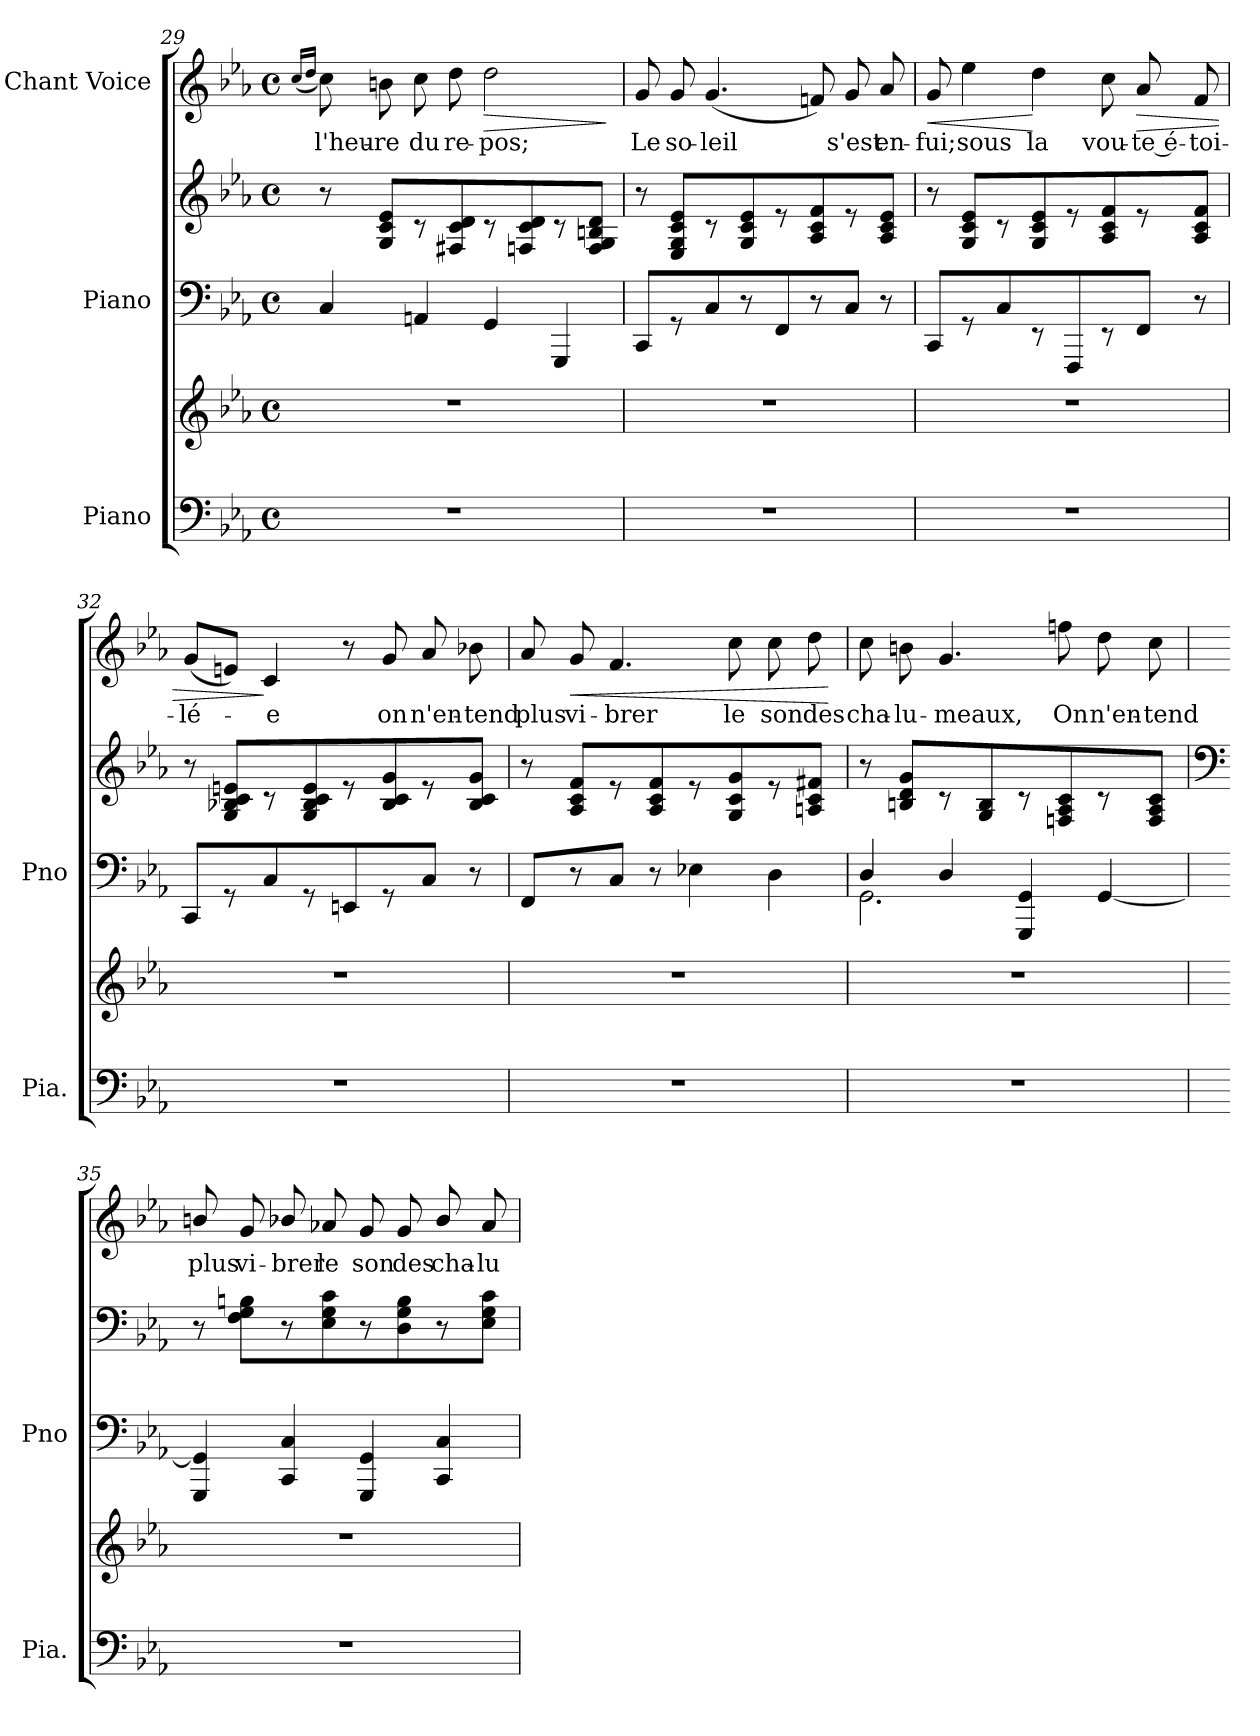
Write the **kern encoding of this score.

**kern	**kern	**kern	**kern	**kern	**text	**dynam
*part3	*part3	*part2	*part2	*part1	*part1	*part1
*staff5	*staff4	*staff3	*staff2	*staff1	*staff1	*staff1
*I"Piano	*	*I"Piano	*	*I"Chant Voice	*	*
*I'Pia.	*	*I'Pno	*	*	*	*
*clefF4	*clefG2	*clefF4	*clefG2	*clefG2	*	*
*k[b-e-a-]	*k[b-e-a-]	*k[b-e-a-]	*k[b-e-a-]	*k[b-e-a-]	*	*
*M4/4	*M4/4	*M4/4	*M4/4	*M4/4	*	*
*met(c)	*met(c)	*met(c)	*met(c)	*met(c)	*	*
=29	=29	=29	=29	=29	=29	=29
.	.	.	.	(16qcc/LL	.	.
.	.	.	.	16qdd/JJ	.	.
1r	1r	4C/	8r	8cc\)	l'heu-	.
.	.	.	8G/ 8c/ 8e-/L	8bn\	-re	.
.	.	4AAn/	8r	8cc\	du	.
.	.	.	8F#X/ 8c/ 8d/	8dd\	re-	.
!	!	!	!	!	!	!LO:HP:b
.	.	4GG/	8r	2dd\	-pos;	>
.	.	.	8Fn/ 8c/ 8d/	.	.	.
.	.	4GGG/	8r	.	.	.
.	.	.	8F/ 8G/ 8Bn/ 8d/J	.	.	.
.	.	.	.	.	.	]
=30	=30	=30	=30	=30	=30	=30
*	*	*	*	*^	*	*
1r	1r	8CC/L	8r	8g/	8ryy	Le	.
*	*	*	*	*v	*v	*	*
.	.	8r	8E-/ 8G/ 8c/ 8e-/L	8g/	so-	.
.	.	8C/	8r	(4.g/	-leil	.
.	.	8r	8G/ 8c/ 8e-/	.	.	.
.	.	8FF/	8r	.	.	.
*	*	*	*	*^	*	*
.	.	8r	8A-/ 8c/ 8f/	8fn/)	8ryy	.	.
.	.	8C/J	8r	8g/	4ryy	s'est	.
.	.	8r	8A-/ 8c/ 8e-/J	8a-/	.	en-	.
*	*	*	*	*v	*v	*	*
=31	=31	=31	=31	=31	=31	=31
!	!	!	!	!	!	!LO:HP:b
1r	1r	8CC/L	8r	8g/	-fui;	<
.	.	8r	8G/ 8c/ 8e-/L	4ee-\	sous	.
.	.	8C/	8r	.	.	.
.	.	8r	8G/ 8c/ 8e-/	4dd\	la	[
.	.	8FFF/	8r	.	.	.
.	.	8r	8A-/ 8c/ 8f/	8cc\	vou-	.
!	!	!	!	!	!	!LO:HP:b
.	.	8FF/J	8r	8a-/	-te é-	>
.	.	8r	8A-/ 8c/ 8f/J	8f/	-toi-	.
=32	=32	=32	=32	=32	=32	=32
1r	1r	8CC/L	8r	(8g/L	-lé-	.
.	.	8r	8G/ 8B-X/ 8c/ 8en/L	8en/J)	.	.
.	.	8C/	8r	4c/	-e	]
.	.	8r	8G/ 8B-/ 8c/ 8e/	.	.	.
.	.	8EEn/	8r	8r	.	.
.	.	8r	8B-/ 8c/ 8g/	8g/	on	.
.	.	8C/J	8r	8a-/	n'en-	.
.	.	8r	8B-/ 8c/ 8g/J	8b-X\	-tend	.
=33	=33	=33	=33	=33	=33	=33
1r	1r	8FF/L	8r	8a-/	plus	.
!	!	!	!	!	!	!LO:HP:b
.	.	8r	8A-/ 8c/ 8f/L	8g/	vi-	<
.	.	8C/J	8r	4.f/	-brer	.
.	.	8r	8A-/ 8c/ 8f/	.	.	.
.	.	4E-X\	8r	.	.	.
.	.	.	8G/ 8c/ 8g/	8cc\	le	.
.	.	4D\	8r	8cc\	son	.
.	.	.	8Anj/ 8c/ 8f#X/J	8dd\	des	.
.	.	.	.	.	.	[
=34	=34	=34	=34	=34	=34	=34
*	*	*^	*	*	*	*
1r	1r	4D/	2.GG\	8r	8cc\	cha-	.
.	.	.	.	8Bn/ 8d/ 8g/L	8bn\	-lu-	.
.	.	4D/	.	8r	4.g/	-meaux,	.
.	.	.	.	8G/ 8B/	.	.	.
.	.	4GGG/ 4GG/	.	8r	.	.	.
.	.	.	.	8Fn/ 8A-/ 8c/	8ffn\	On	.
.	.	[<4GG/	4ryy	8r	8dd\	n'en-	.
.	.	.	.	8F/ 8A-/ 8c/J	8cc\	-tend	.
*	*	*v	*v	*	*	*	*
=35	=35	=35	=35	=35	=35	=35
*	*	*	*clefF4	*	*	*
1r	1r	4GGG/ 4GG/]	8r	8bn/	plus	.
.	.	.	8F\ 8G\ 8Bn\L	8g/	vi-	.
.	.	4CC/ 4C/	8r	8b-X/	-brer	.
.	.	.	8E-\ 8G\ 8c\	8a-X/	le	.
.	.	4GGG/ 4GG/	8r	8g/	son	.
.	.	.	8D\ 8G\ 8B\	8g/	des	.
.	.	4CC/ 4C/	8r	8b-/	cha-	.
.	.	.	8E-\ 8G\ 8c\J	8a-/	-lu-	.
=	=	=	=	=	=	=
*-	*-	*-	*-	*-	*-	*-
